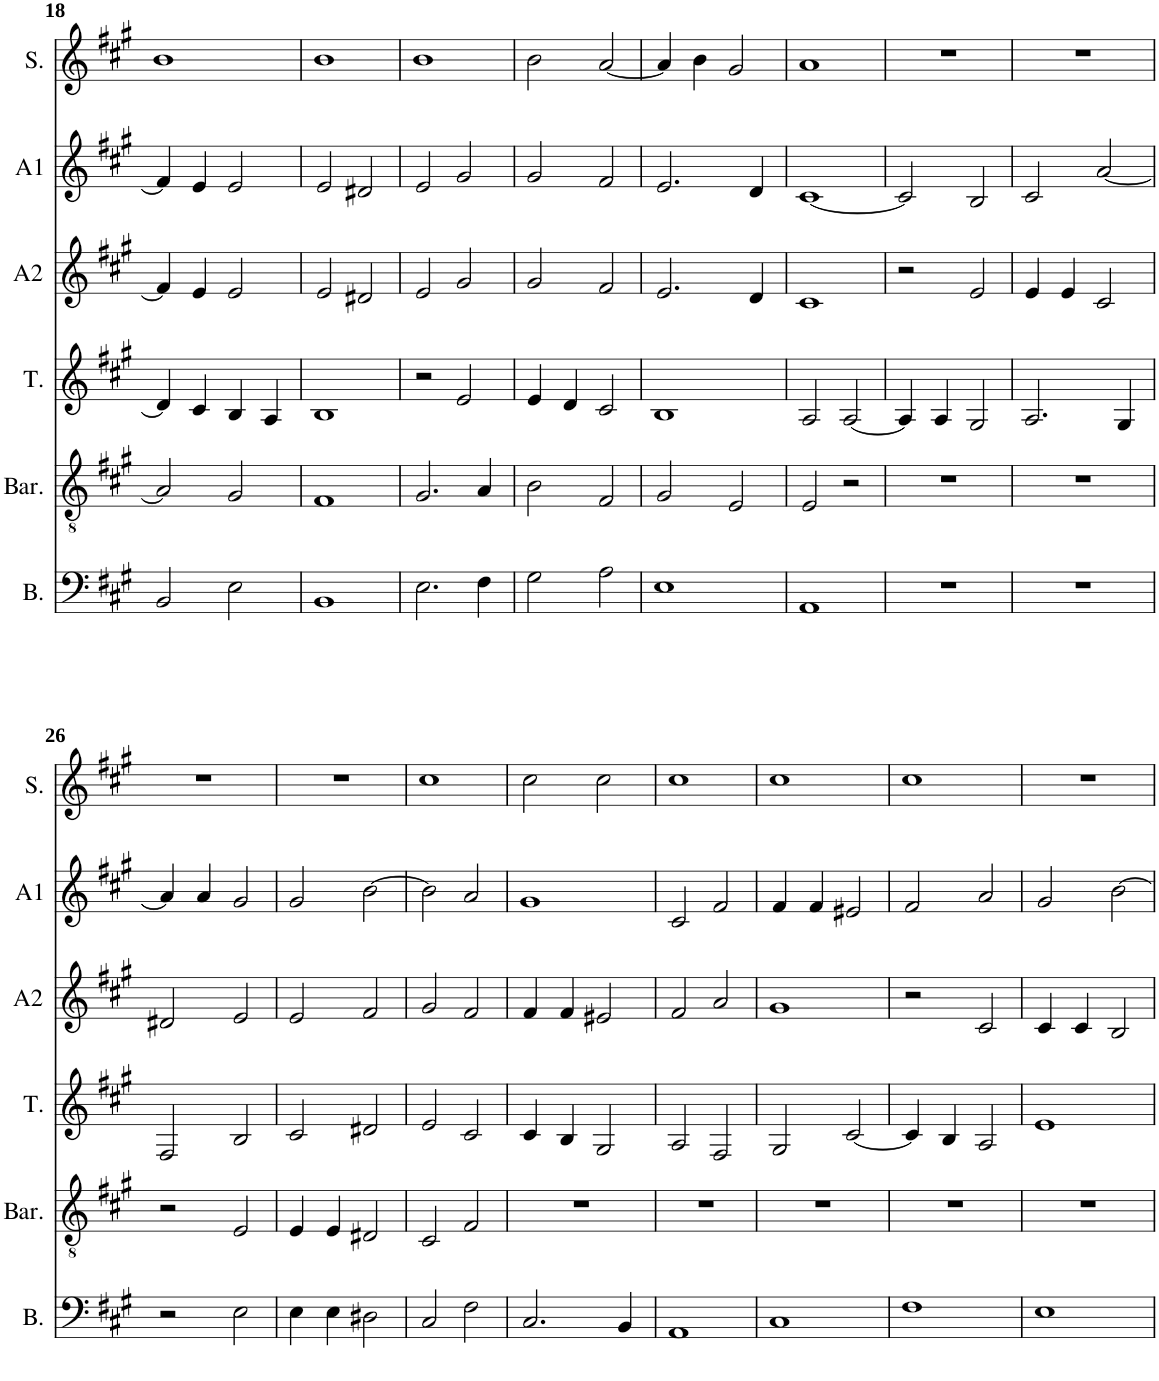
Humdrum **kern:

**kern	**kern	**kern	**kern	**kern	**kern
*part6	*part5	*part4	*part3	*part2	*part1
*staff6	*staff5	*staff4	*staff3	*staff2	*staff1
*I"Basse	*I"Baryton	*I"Ténor	*I"Alto 2	*I"Alto 1	*I"Soprano
*I'B.	*I'Bar.	*I'T.	*I'A2	*I'A1	*I'S.
!!LO:PB:g=z
*clefF4	*clefGv2	*clefG2	*clefG2	*clefG2	*clefG2
*k[f#c#g#]	*k[f#c#g#]	*k[f#c#g#]	*k[f#c#g#]	*k[f#c#g#]	*k[f#c#g#]
*M4/4	*M4/4	*M4/4	*M4/4	*M4/4	*M4/4
=18	=18	=18	=18	=18	=18
2BB/	2A/]	4d/]	4f#/]	4f#/]	1b
.	.	4c#/	4e/	4e/	.
2E\	2G#/	4B/	2e/	2e/	.
.	.	4A/	.	.	.
=19	=19	=19	=19	=19	=19
1BB	1F#	1B	2e/	2e/	1b
.	.	.	2d#X/	2d#X/	.
=20	=20	=20	=20	=20	=20
2.E\	2.G#/	2r	2e/	2e/	1b
.	.	2e/	2g#/	2g#/	.
4F#\	4A/	.	.	.	.
=21	=21	=21	=21	=21	=21
2G#\	2B\	4e/	2g#/	2g#/	2b\
.	.	4d/	.	.	.
2A\	2F#/	2c#/	2f#/	2f#/	[2a/
=22	=22	=22	=22	=22	=22
1E	2G#/	1B	2.e/	2.e/	4a/]
.	.	.	.	.	4b\
.	2E/	.	.	.	2g#/
.	.	.	4d/	4d/	.
=23	=23	=23	=23	=23	=23
1AA	2E/	2A/	1c#	[1c#	1a
.	2r	[2A/	.	.	.
=24	=24	=24	=24	=24	=24
1r	1r	4A/]	2r	2c#/]	1r
.	.	4A/	.	.	.
.	.	2G#/	2e/	2B/	.
=25	=25	=25	=25	=25	=25
1r	1r	2.A/	4e/	2c#/	1r
.	.	.	4e/	.	.
.	.	.	2c#/	[2a/	.
.	.	4G#/	.	.	.
!!LO:LB:g=z
=26	=26	=26	=26	=26	=26
2r	2r	2F#/	2d#X/	4a/]	1r
.	.	.	.	4a/	.
2E\	2E/	2B/	2e/	2g#/	.
=27	=27	=27	=27	=27	=27
4E\	4E/	2c#/	2e/	2g#/	1r
4E\	4E/	.	.	.	.
2D#X\	2D#X/	2d#X/	2f#/	[2b\	.
=28	=28	=28	=28	=28	=28
2C#/	2C#/	2e/	2g#/	2b\]	1cc#
2F#\	2F#/	2c#/	2f#/	2a/	.
=29	=29	=29	=29	=29	=29
2.C#/	1r	4c#/	4f#/	1g#	2cc#\
.	.	4B/	4f#/	.	.
.	.	2G#/	2e#X/	.	2cc#\
4BB/	.	.	.	.	.
=30	=30	=30	=30	=30	=30
1AA	1r	2A/	2f#/	2c#/	1cc#
.	.	2F#/	2a/	2f#/	.
=31	=31	=31	=31	=31	=31
1C#	1r	2G#/	1g#	4f#/	1cc#
.	.	.	.	4f#/	.
.	.	[2c#/	.	2e#X/	.
=32	=32	=32	=32	=32	=32
1F#	1r	4c#/]	2r	2f#/	1cc#
.	.	4B/	.	.	.
.	.	2A/	2c#/	2a/	.
=33	=33	=33	=33	=33	=33
1E	1r	1e	4c#/	2g#/	1r
.	.	.	4c#/	.	.
.	.	.	2B/	[2b\	.
=	=	=	=	=	=
*-	*-	*-	*-	*-	*-
